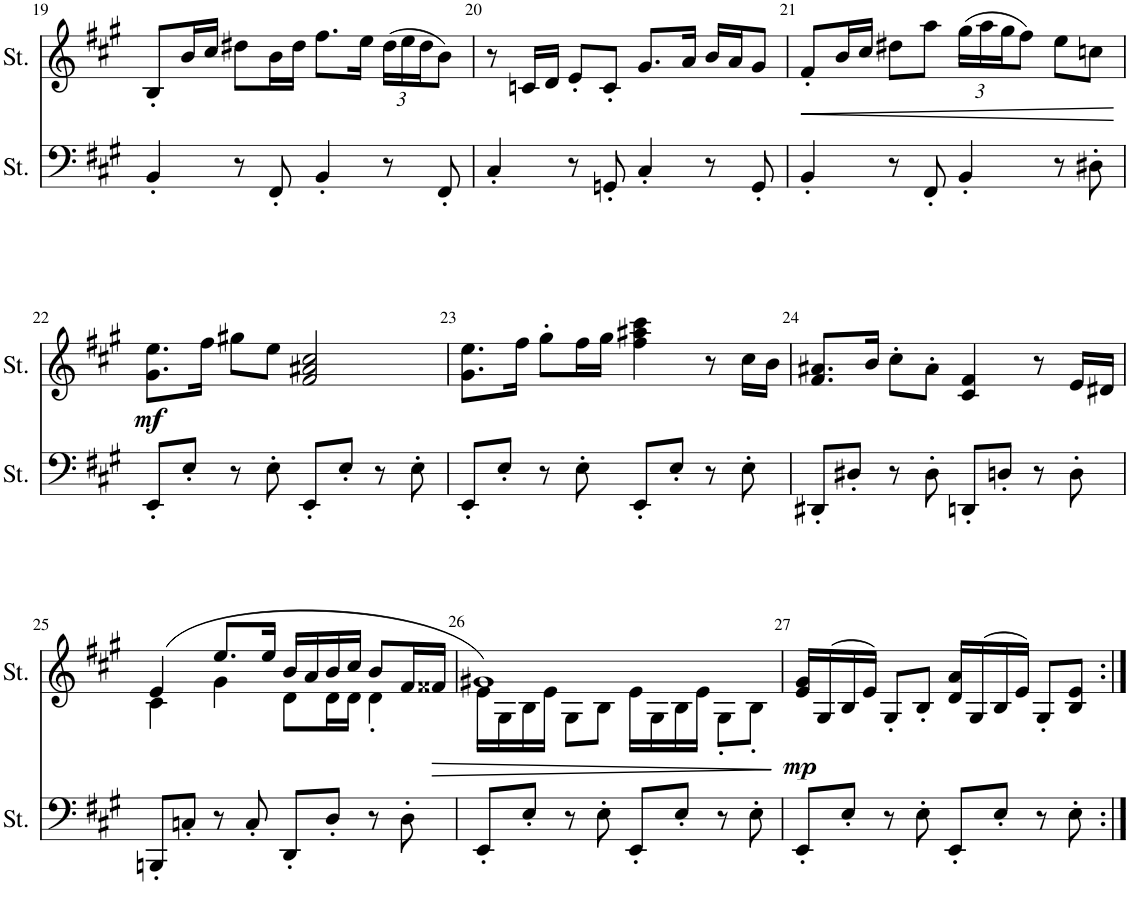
**kern	**kern	**dynam
*part2	*part1	*part1
*staff2	*staff1	*staff1
*I"Cordes	*I"Cordes	*
!!LO:PB:g=z
*clefF4	*clefG2	*
*k[f#c#g#]	*k[f#c#g#]	*
*M4/4	*M4/4	*
*met(c)	*met(c)	*
=19	=19	=19
4BB'/	8B'/L	.
.	16b/L	.
.	16cc#/JJ	.
8r	8dd#X\L	.
8FF#'/	16b\L	.
.	16dd#\JJ	.
4BB'/	8.ff#\L	.
.	16ee\Jk	.
*	*Xbrackettup	*
8r	(24dd#\LL	.
.	24ee\	.
.	24dd#\J	.
8FF#'/	8b\J)	.
=20	=20	=20
4C#'/	8r	.
.	16cn/LL	.
.	16d/JJ	.
8r	8e'/L	.
8GGn'/	8c'/J	.
4C#'/	8.g#/L	.
.	16a/Jk	.
8r	16b/LL	.
.	16a/J	.
8GG'/	8g#/J	.
=21	=21	=21
!	!	!LO:HP:b
4BB'/	8f#'/L	<
.	16b/L	.
.	16cc#/JJ	.
8r	8dd#X\L	.
8FF#'/	8aa\J	.
4BB'/	(24gg#\LL	.
.	24aa\	.
.	24gg#\J	.
.	8ff#\J)	.
8r	8ee\L	.
8D#X'\	8ccn\J	.
.	.	[
!!LO:LB:g=z
=22	=22	=22
!	!	!LO:DY:b
8EE'/L	8.g#\ 8.ee\L	mf
8E'/J	.	.
.	16ff#\Jk	.
8r	8gg#X\L	.
8E'\	8ee\J	.
8EE'/L	2f#/ 2a#X/ 2cc#/	.
8E'/J	.	.
8r	.	.
8E'\	.	.
=23	=23	=23
8EE'/L	8.g#\ 8.ee\L	.
8E'/J	.	.
.	16ff#\Jk	.
8r	8gg#'\L	.
8E'\	16ff#\L	.
.	16gg#\JJ	.
8EE'/L	4ff#\ 4aa#X\ 4ccc#\	.
8E'/J	.	.
8r	8r	.
8E'\	16cc#\LL	.
.	16b\JJ	.
=24	=24	=24
8DD#X'/L	8.f#/ 8.a#X/L	.
8D#X'/J	.	.
.	16b/Jk	.
8r	8cc#'\L	.
8D#'\	8a#'\J	.
8DDn'/L	4c#/ 4f#/	.
8Dn'/J	.	.
8r	8r	.
8D'\	16e/LL	.
.	16d#X/JJ	.
!!LO:LB:g=z
=25	=25	=25
*	*^	*
8BBBn'/L	(4e/	4c#\	.
8Cn'/J	.	.	.
8r	8.ee/L	4g#\	.
8C'/	.	.	.
.	16ee/Jk	.	.
8DD'/L	16b/LL	8d\L	.
.	16a/	.	.
8D'/J	16b/	16d\L	.
.	16cc#/JJ	16d\JJ	.
8r	8b/L	4d'\	.
8D'\	16f#/L	.	.
!	!	!	!LO:HP:b
.	16f##X/JJ	.	>
=26	=26	=26	=26
8EE'/L	1g#X)	16e\LL	.
.	.	16G#\	.
8E'/J	.	16B\	.
.	.	16e\JJ	.
8r	.	8G#\L	.
8E'\	.	8B\J	.
8EE'/L	.	16e\LL	.
.	.	16G#\	.
8E'/J	.	16B\	.
.	.	16e\JJ	.
8r	.	8G#'\L	.
8E'\	.	8B'\J	.
*	*v	*v	*
.	.	]
=27	=27	=27
!	!	!LO:DY:b
8EE'/L	16e/ 16g#/LL	mp
.	(>16G#/	.
8E'/J	16B/	.
.	16e/JJ)	.
8r	8G#'/L	.
8E'\	8B'/J	.
8EE'/L	16d/ 16a/LL	.
.	(>16G#/	.
8E'/J	16B/	.
.	16e/JJ)	.
8r	8G#'/L	.
8E'\	8B/ 8e/J	.
=:|!	=:|!	=:|!
*-	*-	*-
